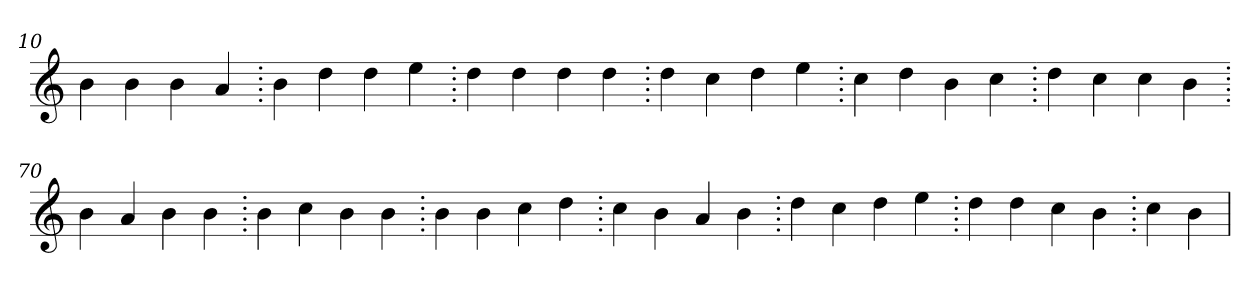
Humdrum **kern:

**kern
*part1
*staff1
*clefG2
=10.
4b
4b
4b
4a
=20.
4b
4dd
4dd
4ee
=30.
4dd
4dd
4dd
4dd
=40.
4dd
4cc
4dd
4ee
=50.
4cc
4dd
4b
4cc
=60.
4dd
4cc
4cc
4b
=70.
4b
4a
4b
4b
=80.
4b
4cc
4b
4b
=90.
4b
4b
4cc
4dd
=100.
4cc
4b
4a
4b
=110.
4dd
4cc
4dd
4ee
=120.
4dd
4dd
4cc
4b
=130.
4cc
4b
=
*-
